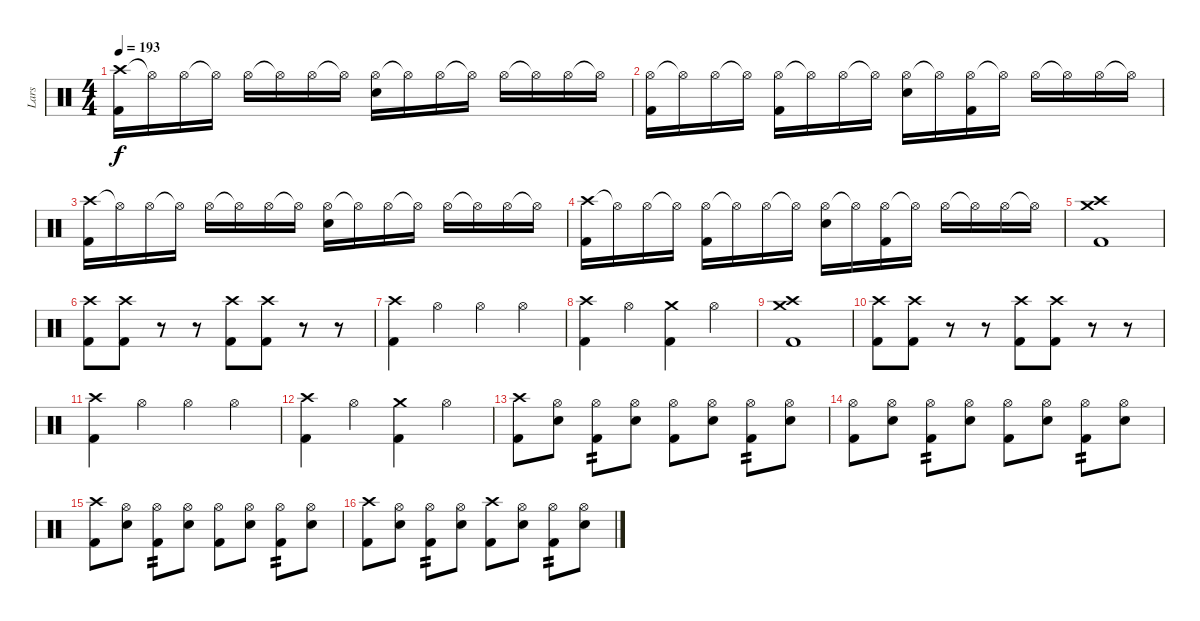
\track ("Lars" "Lars") {instrument percussion}
\staff {score}
\articulation defaults
\ts (4 4)
\tempo 193
\clef neutral
\ks c
("Crash high (hit)" "Kick (hit) 2").16{dy f} "Hi-Hat (open)"{t}.16 "Hi-Hat (open)".16 "Hi-Hat (open)"{t}.16 "Hi-Hat (open)".16 "Hi-Hat (open)"{t}.16 "Hi-Hat (open)".16 "Hi-Hat (open)"{t}.16 ("Hi-Hat (open)" "Electric Snare (hit)").16 "Hi-Hat (open)"{t}.16 "Hi-Hat (open)".16 "Hi-Hat (open)"{t}.16 "Hi-Hat (open)".16 "Hi-Hat (open)"{t}.16 "Hi-Hat (open)".16 "Hi-Hat (open)"{t}.16 |
("Hi-Hat (open)" "Kick (hit) 2").16 "Hi-Hat (open)"{t}.16 "Hi-Hat (open)".16 "Hi-Hat (open)"{t}.16 ("Hi-Hat (open)" "Kick (hit) 2").16 "Hi-Hat (open)"{t}.16 "Hi-Hat (open)".16 "Hi-Hat (open)"{t}.16 ("Hi-Hat (open)" "Electric Snare (hit)").16 "Hi-Hat (open)"{t}.16 ("Hi-Hat (open)" "Kick (hit) 2").16 "Hi-Hat (open)"{t}.16 "Hi-Hat (open)".16 "Hi-Hat (open)"{t}.16 "Hi-Hat (open)".16 "Hi-Hat (open)"{t}.16 |
("Crash high (hit)" "Kick (hit) 2").16 "Hi-Hat (open)"{t}.16 "Hi-Hat (open)".16 "Hi-Hat (open)"{t}.16 "Hi-Hat (open)".16 "Hi-Hat (open)"{t}.16 "Hi-Hat (open)".16 "Hi-Hat (open)"{t}.16 ("Hi-Hat (open)" "Electric Snare (hit)").16 "Hi-Hat (open)"{t}.16 "Hi-Hat (open)".16 "Hi-Hat (open)"{t}.16 "Hi-Hat (open)".16 "Hi-Hat (open)"{t}.16 "Hi-Hat (open)".16 "Hi-Hat (open)"{t}.16 |
("Crash high (hit)" "Kick (hit) 2").16 "Hi-Hat (open)"{t}.16 "Hi-Hat (open)".16 "Hi-Hat (open)"{t}.16 ("Hi-Hat (open)" "Kick (hit) 2").16 "Hi-Hat (open)"{t}.16 "Hi-Hat (open)".16 "Hi-Hat (open)"{t}.16 ("Hi-Hat (open)" "Electric Snare (hit)").16 "Hi-Hat (open)"{t}.16 ("Hi-Hat (open)" "Kick (hit) 2").16 "Hi-Hat (open)"{t}.16 "Hi-Hat (open)".16 "Hi-Hat (open)"{t}.16 "Hi-Hat (open)".16 "Hi-Hat (open)"{t}.16 |
("Crash high (hit)" "Crash medium (hit)" "Kick (hit) 2").1 |
("Crash high (hit)" "Kick (hit) 2").8 ("Crash high (hit)" "Kick (hit) 2").8 r.8 r.8 ("Crash high (hit)" "Kick (hit) 2").8 ("Crash high (hit)" "Kick (hit) 2").8 r.8 r.8 |
("Crash high (hit)" "Kick (hit) 2").4 "Hi-Hat (open)".4 "Hi-Hat (open)".4 "Hi-Hat (open)".4 |
("Crash high (hit)" "Kick (hit) 2").4 "Hi-Hat (open)".4 ("Crash medium (hit)" "Kick (hit) 2").4 "Hi-Hat (open)".4 |
("Crash high (hit)" "Crash medium (hit)" "Kick (hit) 2").1 |
("Crash high (hit)" "Kick (hit) 2").8 ("Crash high (hit)" "Kick (hit) 2").8 r.8 r.8 ("Crash high (hit)" "Kick (hit) 2").8 ("Crash high (hit)" "Kick (hit) 2").8 r.8 r.8 |
("Crash high (hit)" "Kick (hit) 2").4 "Hi-Hat (open)".4 "Hi-Hat (open)".4 "Hi-Hat (open)".4 |
("Crash high (hit)" "Kick (hit) 2").4 "Hi-Hat (open)".4 ("Crash medium (hit)" "Kick (hit) 2").4 "Hi-Hat (open)".4 |
("Crash high (hit)" "Kick (hit) 2").8 ("Hi-Hat (open)" "Electric Snare (hit)").8 ("Hi-Hat (open)" "Kick (hit) 2").8{tp 2} ("Hi-Hat (open)" "Electric Snare (hit)").8 ("Hi-Hat (open)" "Kick (hit) 2").8 ("Hi-Hat (open)" "Electric Snare (hit)").8 ("Hi-Hat (open)" "Kick (hit) 2").8{tp 2} ("Hi-Hat (open)" "Electric Snare (hit)").8 |
("Hi-Hat (open)" "Kick (hit) 2").8 ("Hi-Hat (open)" "Electric Snare (hit)").8 ("Hi-Hat (open)" "Kick (hit) 2").8{tp 2} ("Hi-Hat (open)" "Electric Snare (hit)").8 ("Hi-Hat (open)" "Kick (hit) 2").8 ("Hi-Hat (open)" "Electric Snare (hit)").8 ("Hi-Hat (open)" "Kick (hit) 2").8{tp 2} ("Hi-Hat (open)" "Electric Snare (hit)").8 |
("Crash high (hit)" "Kick (hit) 2").8 ("Hi-Hat (open)" "Electric Snare (hit)").8 ("Hi-Hat (open)" "Kick (hit) 2").8{tp 2} ("Hi-Hat (open)" "Electric Snare (hit)").8 ("Hi-Hat (open)" "Kick (hit) 2").8 ("Hi-Hat (open)" "Electric Snare (hit)").8 ("Hi-Hat (open)" "Kick (hit) 2").8{tp 2} ("Hi-Hat (open)" "Electric Snare (hit)").8 |
("Crash high (hit)" "Kick (hit) 2").8 ("Hi-Hat (open)" "Electric Snare (hit)").8 ("Hi-Hat (open)" "Kick (hit) 2").8{tp 2} ("Hi-Hat (open)" "Electric Snare (hit)").8 ("Crash high (hit)" "Kick (hit) 2").8 ("Hi-Hat (open)" "Electric Snare (hit)").8 ("Hi-Hat (open)" "Kick (hit) 2").8{tp 2} ("Hi-Hat (open)" "Electric Snare (hit)").8
